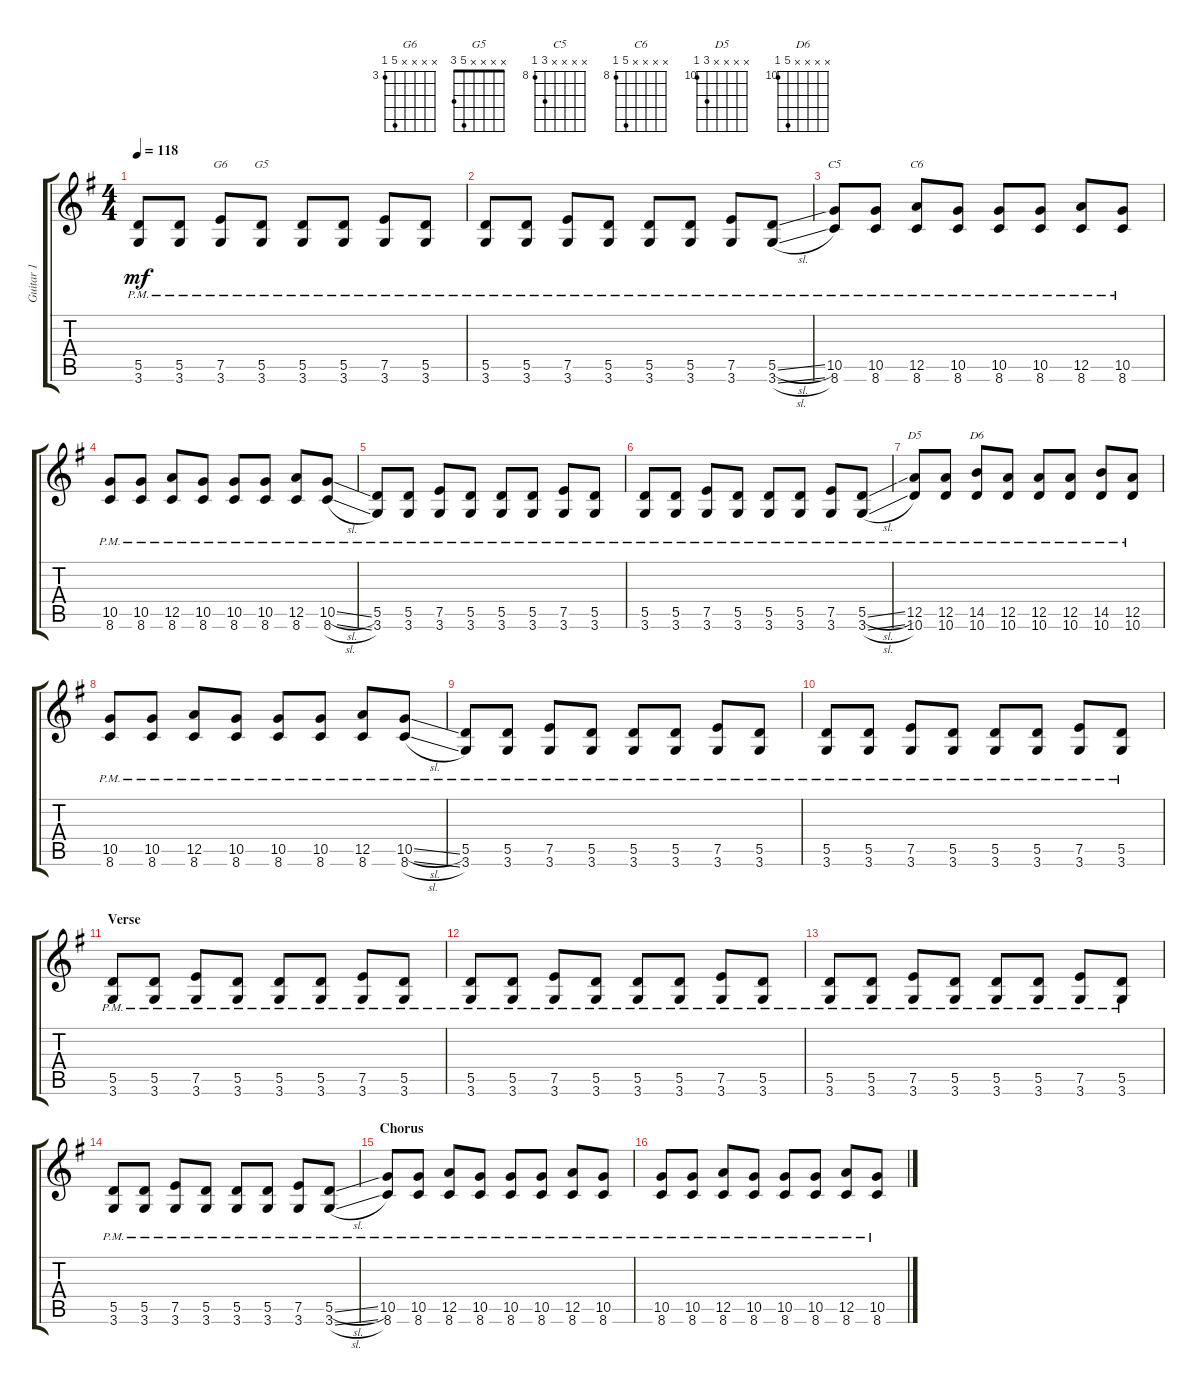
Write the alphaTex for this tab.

\track ("Guitar 1" "Guitar 1") {instrument electricguitarclean}
\staff {score tabs}
\tuning (E4 B3 G3 D3 A2 E2) {hide}
\chord ("G6" x x x x 7 3) {firstfret 3}
\chord ("G5" x x x x 5 3)
\chord ("C5" x x x x 10 8) {firstfret 8}
\chord ("C6" x x x x 12 8) {firstfret 8}
\chord ("D5" x x x x 12 10) {firstfret 10}
\chord ("D6" x x x x 14 10) {firstfret 10}
\ts (4 4)
\tempo 118
\clef g2
\ks g
(5.5{pm} 3.6{pm}).8{dy mf} (5.5{pm} 3.6{pm}).8 (7.5{pm} 3.6{pm}).8{ch "G6"} (5.5{pm} 3.6{pm}).8{ch "G5"} (5.5{pm} 3.6{pm}).8 (5.5{pm} 3.6{pm}).8 (7.5{pm} 3.6{pm}).8 (5.5{pm} 3.6{pm}).8 |
(5.5{pm} 3.6{pm}).8 (5.5{pm} 3.6{pm}).8 (7.5{pm} 3.6{pm}).8 (5.5{pm} 3.6{pm}).8 (5.5{pm} 3.6{pm}).8 (5.5{pm} 3.6{pm}).8 (7.5{pm} 3.6{pm}).8 (5.5{sl pm} 3.6{sl pm}).8 |
(10.5{pm} 8.6{pm}).8{ch "C5"} (10.5{pm} 8.6{pm}).8 (12.5{pm} 8.6{pm}).8{ch "C6"} (10.5{pm} 8.6{pm}).8 (10.5{pm} 8.6{pm}).8 (10.5{pm} 8.6{pm}).8 (12.5{pm} 8.6{pm}).8 (10.5{pm} 8.6{pm}).8 |
(10.5{pm} 8.6{pm}).8 (10.5{pm} 8.6{pm}).8 (12.5{pm} 8.6{pm}).8 (10.5{pm} 8.6{pm}).8 (10.5{pm} 8.6{pm}).8 (10.5{pm} 8.6{pm}).8 (12.5{pm} 8.6{pm}).8 (10.5{sl pm} 8.6{sl pm}).8 |
(5.5{pm} 3.6{pm}).8 (5.5{pm} 3.6{pm}).8 (7.5{pm} 3.6{pm}).8 (5.5{pm} 3.6{pm}).8 (5.5{pm} 3.6{pm}).8 (5.5{pm} 3.6{pm}).8 (7.5{pm} 3.6{pm}).8 (5.5{pm} 3.6{pm}).8 |
(5.5{pm} 3.6{pm}).8 (5.5{pm} 3.6{pm}).8 (7.5{pm} 3.6{pm}).8 (5.5{pm} 3.6{pm}).8 (5.5{pm} 3.6{pm}).8 (5.5{pm} 3.6{pm}).8 (7.5{pm} 3.6{pm}).8 (5.5{sl pm} 3.6{sl pm}).8 |
(12.5{pm} 10.6{pm}).8{ch "D5"} (12.5{pm} 10.6{pm}).8 (14.5{pm} 10.6{pm}).8{ch "D6"} (12.5{pm} 10.6{pm}).8 (12.5{pm} 10.6{pm}).8 (12.5{pm} 10.6{pm}).8 (14.5{pm} 10.6{pm}).8 (12.5{pm} 10.6{pm}).8 |
(10.5{pm} 8.6{pm}).8 (10.5{pm} 8.6{pm}).8 (12.5{pm} 8.6{pm}).8 (10.5{pm} 8.6{pm}).8 (10.5{pm} 8.6{pm}).8 (10.5{pm} 8.6{pm}).8 (12.5{pm} 8.6{pm}).8 (10.5{sl pm} 8.6{sl pm}).8 |
(5.5{pm} 3.6{pm}).8 (5.5{pm} 3.6{pm}).8 (7.5{pm} 3.6{pm}).8 (5.5{pm} 3.6{pm}).8 (5.5{pm} 3.6{pm}).8 (5.5{pm} 3.6{pm}).8 (7.5{pm} 3.6{pm}).8 (5.5{pm} 3.6{pm}).8 |
(5.5{pm} 3.6{pm}).8 (5.5{pm} 3.6{pm}).8 (7.5{pm} 3.6{pm}).8 (5.5{pm} 3.6{pm}).8 (5.5{pm} 3.6{pm}).8 (5.5{pm} 3.6{pm}).8 (7.5{pm} 3.6{pm}).8 (5.5{pm} 3.6{pm}).8 |
\section ("" "Verse")
(5.5{pm} 3.6{pm}).8 (5.5{pm} 3.6{pm}).8 (7.5{pm} 3.6{pm}).8 (5.5{pm} 3.6{pm}).8 (5.5{pm} 3.6{pm}).8 (5.5{pm} 3.6{pm}).8 (7.5{pm} 3.6{pm}).8 (5.5{pm} 3.6{pm}).8 |
(5.5{pm} 3.6{pm}).8 (5.5{pm} 3.6{pm}).8 (7.5{pm} 3.6{pm}).8 (5.5{pm} 3.6{pm}).8 (5.5{pm} 3.6{pm}).8 (5.5{pm} 3.6{pm}).8 (7.5{pm} 3.6{pm}).8 (5.5{pm} 3.6{pm}).8 |
(5.5{pm} 3.6{pm}).8 (5.5{pm} 3.6{pm}).8 (7.5{pm} 3.6{pm}).8 (5.5{pm} 3.6{pm}).8 (5.5{pm} 3.6{pm}).8 (5.5{pm} 3.6{pm}).8 (7.5{pm} 3.6{pm}).8 (5.5{pm} 3.6{pm}).8 |
(5.5{pm} 3.6{pm}).8 (5.5{pm} 3.6{pm}).8 (7.5{pm} 3.6{pm}).8 (5.5{pm} 3.6{pm}).8 (5.5{pm} 3.6{pm}).8 (5.5{pm} 3.6{pm}).8 (7.5{pm} 3.6{pm}).8 (5.5{sl pm} 3.6{sl pm}).8 |
\section ("" "Chorus")
(10.5{pm} 8.6{pm}).8 (10.5{pm} 8.6{pm}).8 (12.5{pm} 8.6{pm}).8 (10.5{pm} 8.6{pm}).8 (10.5{pm} 8.6{pm}).8 (10.5{pm} 8.6{pm}).8 (12.5{pm} 8.6{pm}).8 (10.5{pm} 8.6{pm}).8 |
(10.5{pm} 8.6{pm}).8 (10.5{pm} 8.6{pm}).8 (12.5{pm} 8.6{pm}).8 (10.5{pm} 8.6{pm}).8 (10.5{pm} 8.6{pm}).8 (10.5{pm} 8.6{pm}).8 (12.5{pm} 8.6{pm}).8 (10.5{sl pm} 8.6{sl pm}).8
